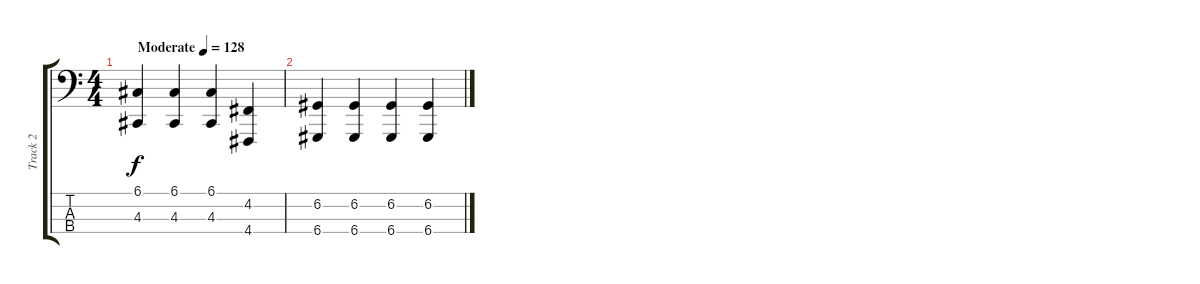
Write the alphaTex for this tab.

\track ("Track 2" "Track 2") {instrument trombone}
\staff {score tabs}
\tuning (G2 D2 A1 D1) {hide}
\ts (4 4)
\tempo (128 "Moderate")
\clef f4
\ks c
(6.1 4.3).4{dy f instrument trombone} (6.1 4.3).4 (6.1 4.3).4 (4.2 4.4).4 |
(6.2 6.4).4{volume 5} (6.2 6.4).4 (6.2 6.4).4 (6.2 6.4).4
